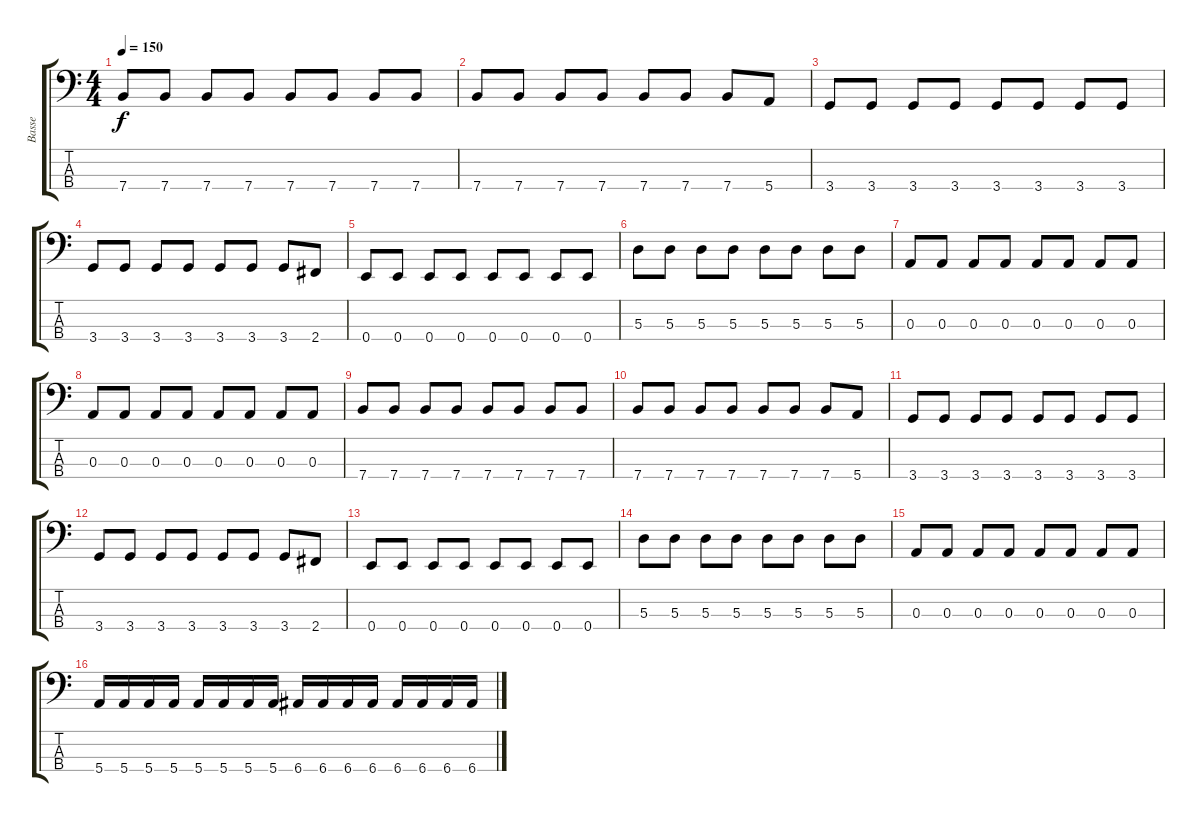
\track ("Basse" "Basse") {instrument electricbasspick}
\staff {score tabs}
\tuning (G2 D2 A1 E1) {hide}
\ts (4 4)
\tempo 150
\clef f4
\ks c
7.4.8{dy f instrument electricbasspick} 7.4.8 7.4.8 7.4.8 7.4.8 7.4.8 7.4.8 7.4.8 |
7.4.8 7.4.8 7.4.8 7.4.8 7.4.8 7.4.8 7.4.8 5.4.8 |
3.4.8 3.4.8 3.4.8 3.4.8 3.4.8 3.4.8 3.4.8 3.4.8 |
3.4.8 3.4.8 3.4.8 3.4.8 3.4.8 3.4.8 3.4.8 2.4.8 |
0.4.8 0.4.8 0.4.8 0.4.8 0.4.8 0.4.8 0.4.8 0.4.8 |
5.3.8 5.3.8 5.3.8 5.3.8 5.3.8 5.3.8 5.3.8 5.3.8 |
0.3.8 0.3.8 0.3.8 0.3.8 0.3.8 0.3.8 0.3.8 0.3.8 |
0.3.8 0.3.8 0.3.8 0.3.8 0.3.8 0.3.8 0.3.8 0.3.8 |
7.4.8 7.4.8 7.4.8 7.4.8 7.4.8 7.4.8 7.4.8 7.4.8 |
7.4.8 7.4.8 7.4.8 7.4.8 7.4.8 7.4.8 7.4.8 5.4.8 |
3.4.8 3.4.8 3.4.8 3.4.8 3.4.8 3.4.8 3.4.8 3.4.8 |
3.4.8 3.4.8 3.4.8 3.4.8 3.4.8 3.4.8 3.4.8 2.4.8 |
0.4.8 0.4.8 0.4.8 0.4.8 0.4.8 0.4.8 0.4.8 0.4.8 |
5.3.8 5.3.8 5.3.8 5.3.8 5.3.8 5.3.8 5.3.8 5.3.8 |
0.3.8 0.3.8 0.3.8 0.3.8 0.3.8 0.3.8 0.3.8 0.3.8 |
5.4.16 5.4.16 5.4.16 5.4.16 5.4.16 5.4.16 5.4.16 5.4.16 6.4.16 6.4.16 6.4.16 6.4.16 6.4.16 6.4.16 6.4.16 6.4.16
